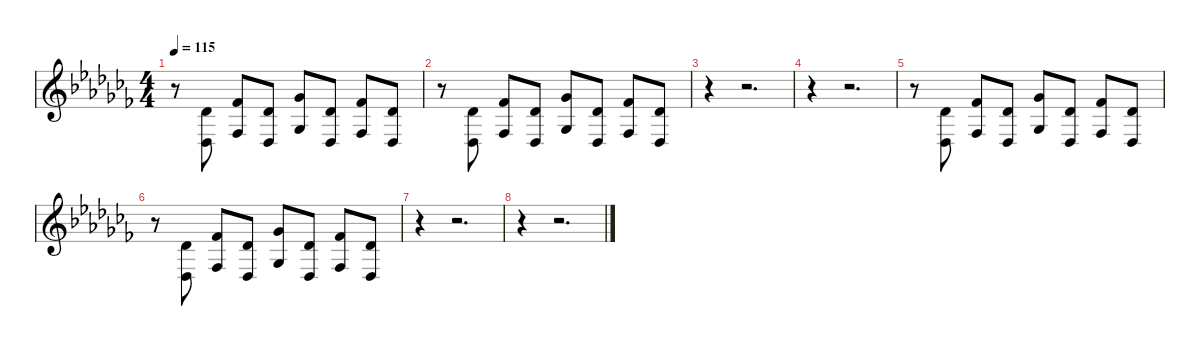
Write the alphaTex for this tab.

\defaultSystemsLayout 4
\hideDynamics
\bracketExtendMode nobrackets
\singleTrackTrackNamePolicy hidden
\multiTrackTrackNamePolicy hidden
\firstSystemTrackNameMode fullname
\firstSystemTrackNameOrientation horizontal
\otherSystemsTrackNameOrientation horizontal
\track ("Brass" "tpt.") {instrument brasssection}
\staff {score}
\tuning (E4 B3 G3 D3 A2 E2)
\displaytranspose 3
\ts (4 4)
\tempo 115
\clef g2
\ks cb
r.8{dy f beam Down} (8.4{acc b} 6.6{acc b}).8{dy mf beam Up} (6.3{acc b} 4.5{acc b}).8{beam Up} (8.4{acc b} 6.6{acc b}).8{beam Up} (8.3{acc b} 6.5{acc b}).8{beam Up} (8.4{acc b} 6.6{acc b}).8{beam Up} (6.3{acc b} 4.5{acc b}).8{beam Up} (8.4{acc b} 6.6{acc b}).8{beam Up} |
r.8{beam Down} (8.4{acc b} 6.6{acc b}).8{dy f beam Up} (6.3{acc b} 4.5{acc b}).8{beam Up} (8.4{acc b} 6.6{acc b}).8{beam Up} (8.3{acc b} 6.5{acc b}).8{beam Up} (8.4{acc b} 6.6{acc b}).8{dy mf beam Up} (6.3{acc b} 4.5{acc b}).8{dy f beam Up} (8.4{acc b} 6.6{acc b}).8{beam Up} |
r.4{beam Down} r.2{d beam Down} |
r.4{beam Down} r.2{d beam Down} |
r.8{beam Down} (8.4{acc b} 6.6{acc b}).8{dy mf beam Up} (6.3{acc b} 4.5{acc b}).8{beam Up} (8.4{acc b} 6.6{acc b}).8{beam Up} (8.3{acc b} 6.5{acc b}).8{beam Up} (8.4{acc b} 6.6{acc b}).8{beam Up} (6.3{acc b} 4.5{acc b}).8{beam Up} (8.4{acc b} 6.6{acc b}).8{beam Up} |
r.8{beam Down} (8.4{acc b} 6.6{acc b}).8{dy f beam Up} (6.3{acc b} 4.5{acc b}).8{beam Up} (8.4{acc b} 6.6{acc b}).8{beam Up} (8.3{acc b} 6.5{acc b}).8{beam Up} (8.4{acc b} 6.6{acc b}).8{dy mf beam Up} (6.3{acc b} 4.5{acc b}).8{dy f beam Up} (8.4{acc b} 6.6{acc b}).8{beam Up} |
r.4{beam Down} r.2{d beam Down} |
r.4{beam Down} r.2{d beam Down}
